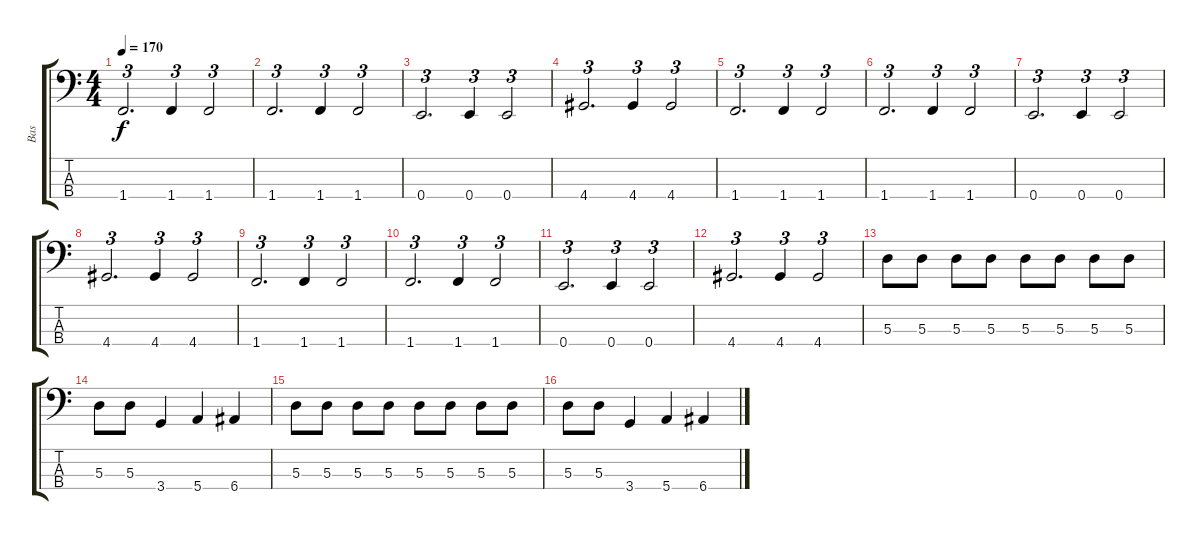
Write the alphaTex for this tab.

\track ("Bas" "Bas") {instrument electricbasspick}
\staff {score tabs}
\tuning (G2 D2 A1 E1) {hide}
\ts (4 4)
\tempo 170
\clef f4
\ks c
1.4.2{d tu (3 2) dy f} 1.4.4{tu (3 2)} 1.4.2{tu (3 2)} |
1.4.2{d tu (3 2)} 1.4.4{tu (3 2)} 1.4.2{tu (3 2)} |
0.4.2{d tu (3 2)} 0.4.4{tu (3 2)} 0.4.2{tu (3 2)} |
4.4.2{d tu (3 2)} 4.4.4{tu (3 2)} 4.4.2{tu (3 2)} |
1.4.2{d tu (3 2)} 1.4.4{tu (3 2)} 1.4.2{tu (3 2)} |
1.4.2{d tu (3 2)} 1.4.4{tu (3 2)} 1.4.2{tu (3 2)} |
0.4.2{d tu (3 2)} 0.4.4{tu (3 2)} 0.4.2{tu (3 2)} |
4.4.2{d tu (3 2)} 4.4.4{tu (3 2)} 4.4.2{tu (3 2)} |
1.4.2{d tu (3 2)} 1.4.4{tu (3 2)} 1.4.2{tu (3 2)} |
1.4.2{d tu (3 2)} 1.4.4{tu (3 2)} 1.4.2{tu (3 2)} |
0.4.2{d tu (3 2)} 0.4.4{tu (3 2)} 0.4.2{tu (3 2)} |
4.4.2{d tu (3 2)} 4.4.4{tu (3 2)} 4.4.2{tu (3 2)} |
5.3.8 5.3.8 5.3.8 5.3.8 5.3.8 5.3.8 5.3.8 5.3.8 |
5.3.8 5.3.8 3.4.4 5.4.4 6.4.4 |
5.3.8 5.3.8 5.3.8 5.3.8 5.3.8 5.3.8 5.3.8 5.3.8 |
5.3.8 5.3.8 3.4.4 5.4.4 6.4.4
